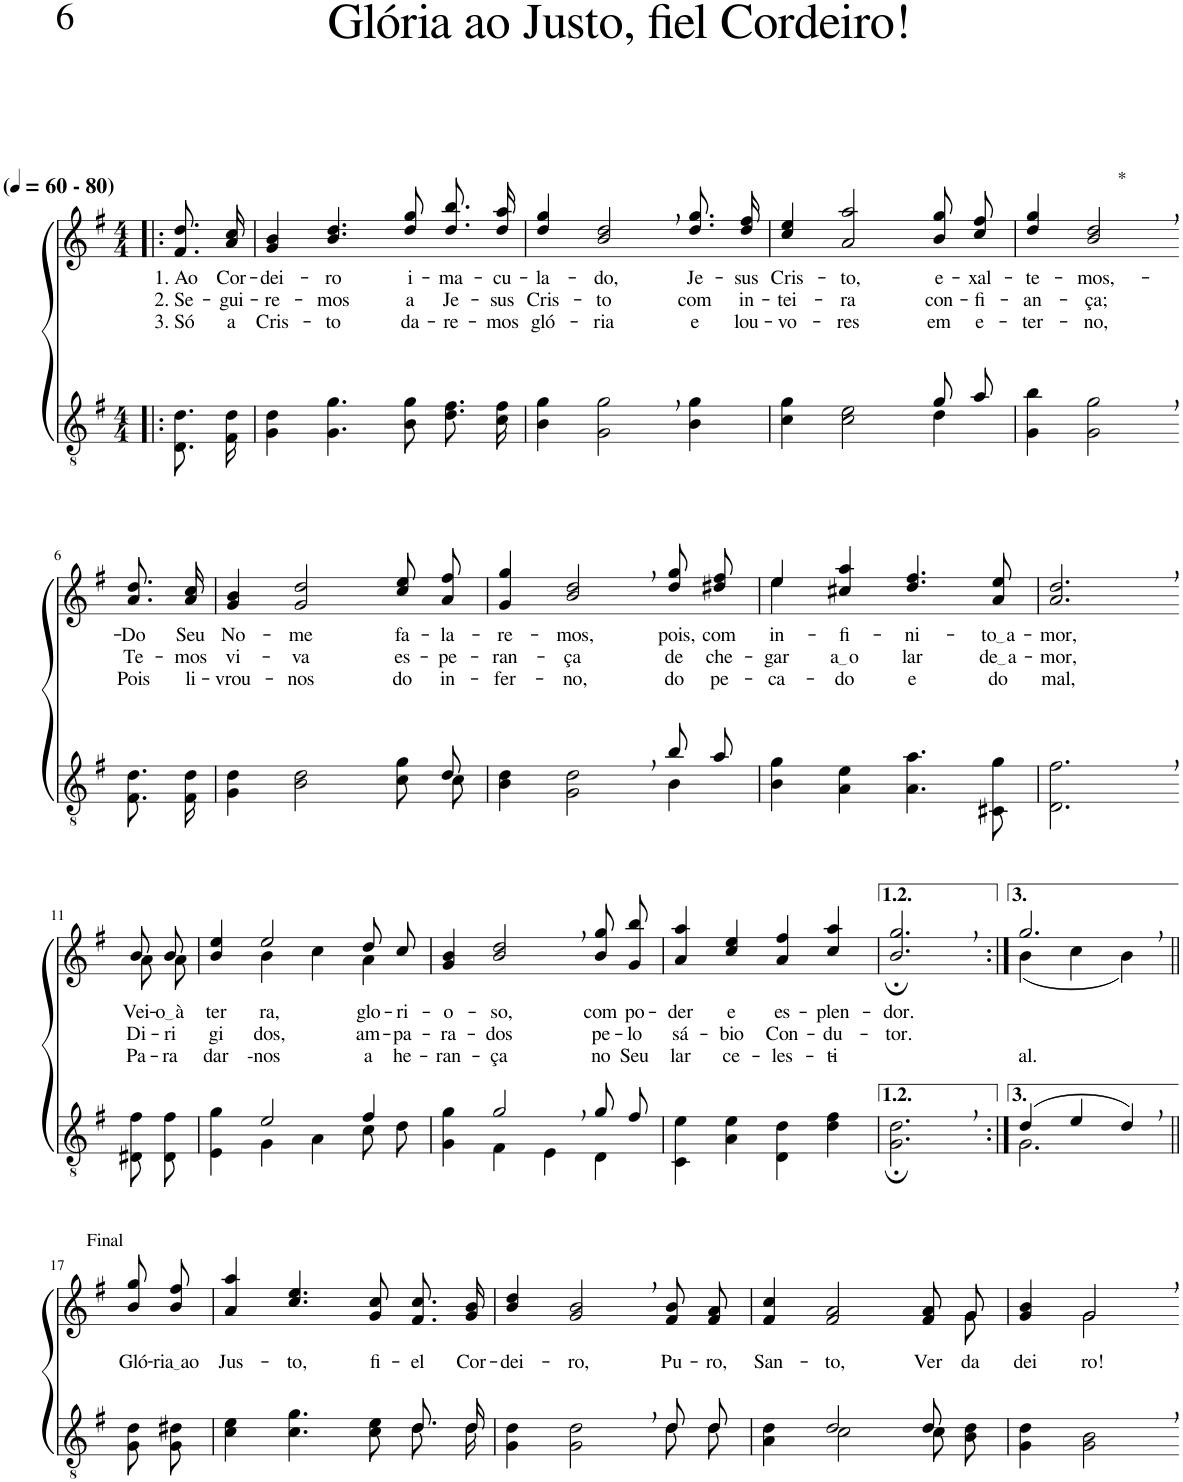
**kern	**kern	**text	**text	**text
*part2	*part1	*part1	*part1	*part1
*staff2	*staff1	*staff1	*staff1	*staff1
*I"Parte III e IV	*I"Parte I e II	*	*	*
*clefGv2	*clefG2	*	*	*
*Trd4c7	*Trd4c7	*	*	*
*k[f#]	*k[f#]	*	*	*
*M4/4	*M4/4	*	*	*
*MM60	*MM60	*	*	*
=1!|:	=1!|:	=1!|:	=1!|:	=1!|:
!	!LO:TX:a:B:t=(	!	!	!
!	!LO:TX:a:B:t=- 80)	!	!	!
!	!	!LO:LY:b	!LO:LY:b	!LO:LY:b
8.D/ 8.d/L	8.f#/ 8.dd/L	1. Ao	2. Se-	3. Só
!	!	!LO:LY:b	!LO:LY:b	!LO:LY:b
16F#/ 16d/Jk	16a/ 16cc/Jk	Cor-	-gui-	a
=2	=2	=2	=2	=2
!	!	!LO:LY:b	!LO:LY:b	!LO:LY:b
4G\ 4d\	4g/ 4b/	-dei-	-re-	Cris-
!	!	!LO:LY:b	!LO:LY:b	!LO:LY:b
4.G\ 4.g\	4.b/ 4.dd/	-ro	-mos	-to
!	!	!LO:LY:b	!LO:LY:b	!LO:LY:b
8B\ 8g\	8dd/ 8gg/	i-	a	da-
!	!	!LO:LY:b	!LO:LY:b	!LO:LY:b
8.d\ 8.f#\L	8.dd\ 8.bb\L	-ma-	Je-	-re-
!	!	!LO:LY:b	!LO:LY:b	!LO:LY:b
16c\ 16f#\Jk	16dd\ 16aa\Jk	-cu-	-sus	-mos
=3	=3	=3	=3	=3
!	!	!LO:LY:b	!LO:LY:b	!LO:LY:b
4B\ 4g\	4dd/ 4gg/	-la-	Cris-	gló-
!	!	!LO:LY:b	!LO:LY:b	!LO:LY:b
2G\, 2g\,	2b/, 2dd/,	-do,	-to	-ria
!	!	!LO:LY:b	!LO:LY:b	!LO:LY:b
4B\ 4g\	8.dd\ 8.gg\L	Je-	com	e
!	!	!LO:LY:b	!LO:LY:b	!LO:LY:b
.	16dd\ 16ff#\Jk	-sus	in-	lou-
=4	=4	=4	=4	=4
*^	*	*	*	*
!	!	!	!LO:LY:b	!LO:LY:b	!LO:LY:b
2.ryy	4c\ 4g\	4cc/ 4ee/	Cris-	-tei-	-vo-
!	!	!	!LO:LY:b	!LO:LY:b	!LO:LY:b
.	2c\ 2e\	2a/ 2aa/	-to,	-ra	-res
!	!	!	!LO:LY:b	!LO:LY:b	!LO:LY:b
8g/L	4d\	8b\ 8gg\L	e-	con-	em
!	!	!	!LO:LY:b	!LO:LY:b	!LO:LY:b
8a/J	.	8cc\ 8ff#\J	-xal-	-fi-	e-
*v	*v	*	*	*	*
=5	=5	=5	=5	=5
!	!	!LO:LY:b	!LO:LY:b	!LO:LY:b
4G\ 4b\	4dd/ 4gg/	-te-	-an-	-ter-
!	!LO:TX:a:t=*	!	!	!
!	!	!LO:LY:b	!LO:LY:b	!LO:LY:b
2G\, 2g\,	2b/, 2dd/,	-mos,-	-ça;	-no,
!!LO:LB:g=z
=6-	=6-	=6-	=6-	=6-
!	!	!LO:LY:b	!LO:LY:b	!LO:LY:b
8.F#/ 8.d/L	8.a\ 8.dd\L	-Do	Te-	Pois
!	!	!LO:LY:b	!LO:LY:b	!LO:LY:b
16F#/ 16d/Jk	16a\ 16cc\Jk	Seu	-mos	li-
=7	=7	=7	=7	=7
*^	*	*	*	*
!	!	!	!LO:LY:b	!LO:LY:b	!LO:LY:b
2..ryy	4G\ 4d\	4g/ 4b/	No-	vi-	-vrou-
!	!	!	!LO:LY:b	!LO:LY:b	!LO:LY:b
.	2B\ 2d\	2g/ 2dd/	-me	-va	-nos
!	!	!	!LO:LY:b	!LO:LY:b	!LO:LY:b
.	8c\ 8g\L	8cc\ 8ee\L	fa-	es-	do
!	!	!	!LO:LY:b	!LO:LY:b	!LO:LY:b
8d/	8c\J	8a\ 8ff#\J	-la-	-pe-	in-
=8	=8	=8	=8	=8	=8
!	!	!	!LO:LY:b	!LO:LY:b	!LO:LY:b
2.ryy	4B\ 4d\	4g/ 4gg/	-re-	-ran-	-fer-
!	!	!	!LO:LY:b	!LO:LY:b	!LO:LY:b
.	2G\ 2d\	2b/, 2dd/,	-mos,	-ça	-no,
!	!	!	!LO:LY:b	!LO:LY:b	!LO:LY:b
8b/L	4B\	8dd\ 8gg\L	pois,	de	do
!	!	!	!LO:LY:b	!LO:LY:b	!LO:LY:b
8a/J	.	8dd#X\ 8ff#\J	com	che-	pe-
*v	*v	*	*	*	*
=9	=9	=9	=9	=9
!	!	!LO:LY:b	!LO:LY:b	!LO:LY:b
*	*^	*	*	*
4B\ 4g\	4ee/	4ee\	in-	gar	-ca-
!	!	!	!LO:LY:b	!LO:LY:b	!LO:LY:b
4A\ 4e\	4cc#X/ 4aa/	2.ryy	-fi-	a o	-do
!	!	!	!LO:LY:b	!LO:LY:b	!LO:LY:b
4.A\ 4.a\	4.dd/ 4.ff#/	.	-ni-	lar	e
!	!	!	!LO:LY:b	!LO:LY:b	!LO:LY:b
8C#X\ 8g\	8a/ 8ee/	.	to a	de a	do
*	*v	*v	*	*	*
=10	=10	=10	=10	=10
!	!	!LO:LY:b	!LO:LY:b	!LO:LY:b
2.D\, 2.f#\,	2.a/, 2.dd/,	-mor,	-mor,	mal,
!!LO:LB:g=z
=11-	=11-	=11-	=11-	=11-
*	*^	*	*	*
!	!	!	!LO:LY:b	!LO:LY:b	!LO:LY:b
8D#X/ 8f#/L	8b/L	8a\L	Vei-	Di-	Pa-
!	!	!	!LO:LY:b	!LO:LY:b	!LO:LY:b
8D#/ 8f#/J	8b/J	8a\J	o à	-ri-	-ra
=12	=12	=12	=12	=12	=12
*^	*	*	*	*	*
!	!	!	!	!LO:LY:b	!LO:LY:b	!LO:LY:b
4ryy	4E\ 4g\	4b/ 4ee/	4ryy	ter-	-gi-	dar-
!	!	!	!	!LO:LY:b	!LO:LY:b	!LO:LY:b
2e/	4G\	2ee/	4b\	-ra,	-dos,	--nos
.	4A\	.	4cc\	.	.	.
!	!	!	!	!LO:LY:b	!LO:LY:b	!LO:LY:b
4f#/	8c\L	8dd/L	4a\	glo-	am-	a
!	!	!	!	!LO:LY:b	!LO:LY:b	!LO:LY:b
.	8d\J	8cc/J	.	-ri-	-pa-	he-
*	*	*v	*v	*	*	*
=13	=13	=13	=13	=13	=13
!	!	!	!LO:LY:b	!LO:LY:b	!LO:LY:b
4ryy	4G\ 4g\	4g/ 4b/	-o-	-ra-	-ran-
!	!	!	!LO:LY:b	!LO:LY:b	!LO:LY:b
2g,/	4F#\	2b/, 2dd/,	-so,	-dos	-ça
.	4E\	.	.	.	.
!	!	!	!LO:LY:b	!LO:LY:b	!LO:LY:b
4D\	8g/L	8b\ 8gg\L	com	pe-	no
!	!	!	!LO:LY:b	!LO:LY:b	!LO:LY:b
.	8f#/J	8g\ 8bb\J	po-	-lo	Seu
=14	=14	=14	=14	=14	=14
!	!	!	!LO:LY:b	!LO:LY:b	!LO:LY:b
*v	*v	*	*	*	*
4C\ 4e\	4a/ 4aa/	-der	sá-	lar
!	!	!LO:LY:b	!LO:LY:b	!LO:LY:b
4A\ 4e\	4cc/ 4ee/	e	-bio	ce-
!	!	!LO:LY:b	!LO:LY:b	!LO:LY:b
4D\ 4d\	4a/ 4ff#/	es-	Con-	-les-
!	!	!LO:LY:b	!LO:LY:b	!LO:LY:b
4d\ 4f#\	4cc/ 4aa/	-plen-	-du-	-ti-
=15	=15	=15	=15	=15
!	!	!LO:LY:b	!LO:LY:b	!
2.G\;, 2.d\;,	2.b/;, 2.gg/;,	-dor.	-tor.	.
=16:|!	=16:|!	=16:|!	=16:|!	=16:|!
*^	*^	*	*	*
!	!	!	!	!	!	!LO:LY:b
(4d/	2.G\	2.gg,/	(4b\	.	.	-al.
4e/	.	.	4cc\	.	.	.
4d,/)	.	.	4b\)	.	.	.
*v	*v	*	*	*	*	*
!!LO:LB:g=z
=17||	=17||	=17||	=17||	=17||	=17||
!	!LO:TX:a:t=Final	!	!	!	!
!	!	!	!LO:LY:b	!	!
*	*v	*v	*	*	*
8G\ 8d\L	8b\ 8gg\L	Gló-	.	.
!	!	!LO:LY:b	!	!
8G\ 8d#X\J	8b\ 8ff#\J	ria ao	.	.
=18	=18	=18	=18	=18
*^	*	*	*	*
!	!	!	!LO:LY:b	!	!
4c\ 4e\	2.ryy	4a/ 4aa/	Jus-	.	.
!	!	!	!LO:LY:b	!	!
4.c\ 4.g\	.	4.cc/ 4.ee/	-to,	.	.
!	!	!	!LO:LY:b	!	!
8c\ 8e\	.	8g/ 8cc/	fi-	.	.
!	!	!	!LO:LY:b	!	!
8.d/L	8.d\L	8.f#/ 8.cc/L	-el	.	.
!	!	!	!LO:LY:b	!	!
16d/Jk	16d\Jk	16g/ 16b/Jk	Cor-	.	.
=19	=19	=19	=19	=19	=19
!	!	!	!LO:LY:b	!	!
2.ryy	4G\ 4d\	4b/ 4dd/	-dei-	.	.
!	!	!	!LO:LY:b	!	!
.	2G\ 2d\	2g/, 2b/,	-ro,	.	.
!	!	!	!LO:LY:b	!	!
8d/L	8d\L	8f#/ 8b/L	Pu-	.	.
!	!	!	!LO:LY:b	!	!
8d/J	8d\J	8f#/ 8a/J	-ro,	.	.
=20	=20	=20	=20	=20	=20
!	!	!	!LO:LY:b	!	!
*	*	*^	*	*	*
4ryy	4A\ 4d\	4f#/ 4cc/	2..ryy	San-	.	.
!	!	!	!	!LO:LY:b	!	!
2d/	2c\	2f#/ 2a/	.	-to,	.	.
!	!	!	!	!LO:LY:b	!	!
8d/	8c\L	8f#/ 8a/L	.	Ver-	.	.
!	!	!	!	!LO:LY:b	!	!
8ryy	8B\ 8d\J	8g/J	8g\	-da-	.	.
=21	=21	=21	=21	=21	=21	=21
!	!	!	!	!LO:LY:b	!	!
*v	*v	*	*	*	*	*
4G\ 4d\	4g/ 4b/	4ryy	-dei-	.	.
!	!	!	!LO:LY:b	!	!
2G\, 2B\,	2g,/	2g\	-ro!	.	.
*	*v	*v	*	*	*
=-	=-	=-	=-	=-
*-	*-	*-	*-	*-
